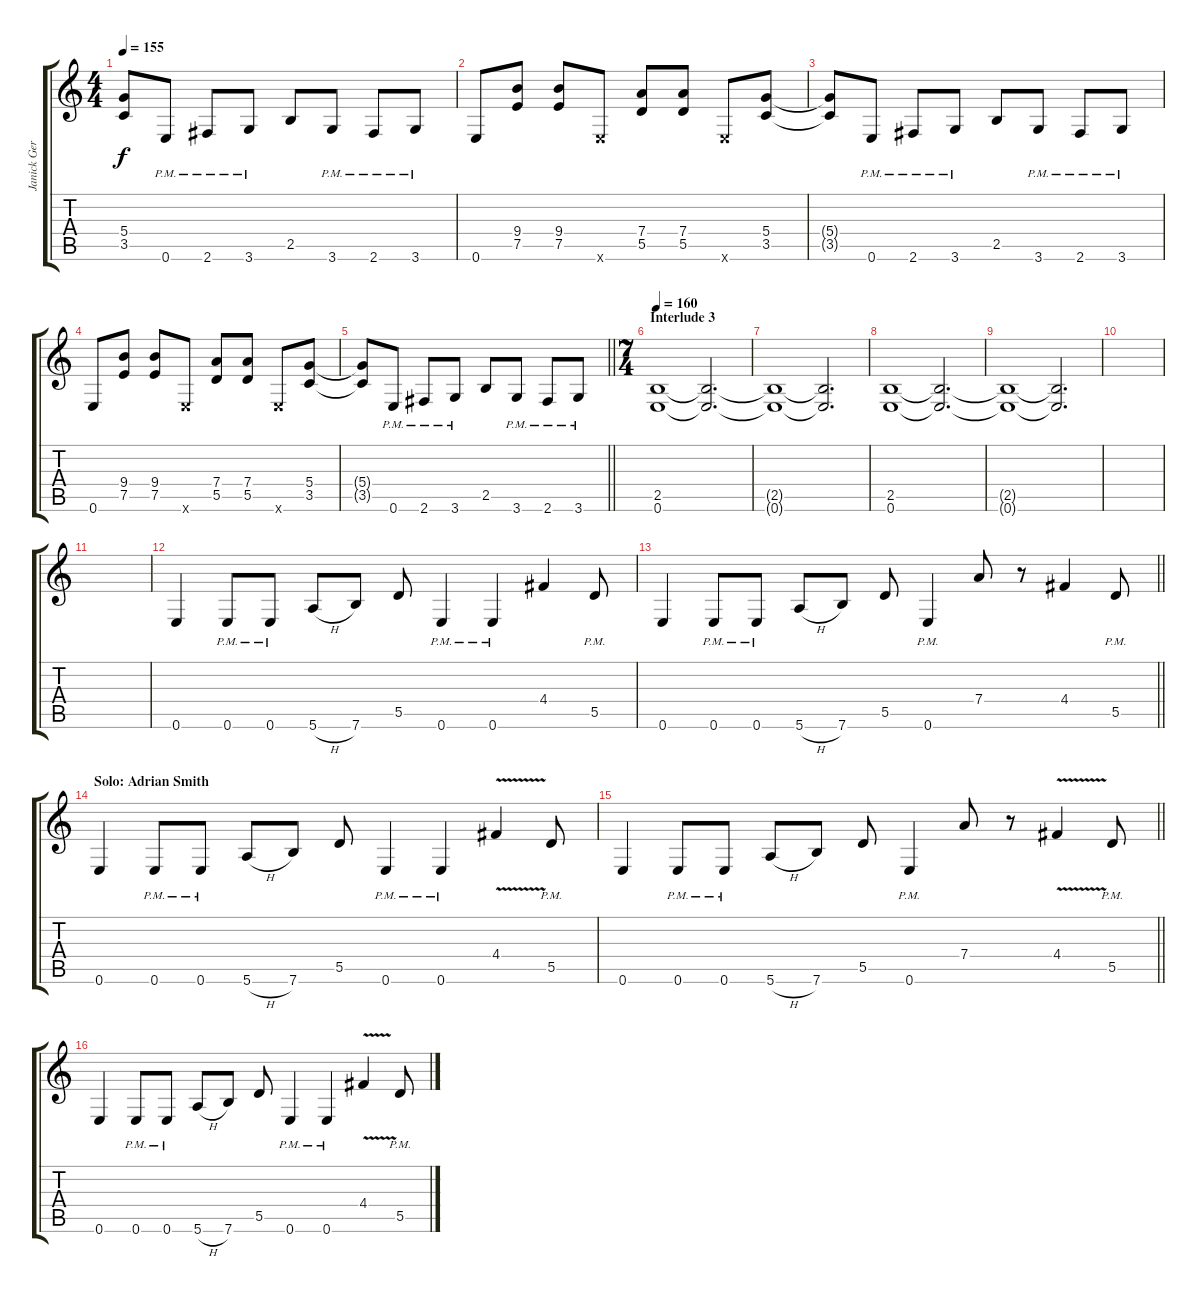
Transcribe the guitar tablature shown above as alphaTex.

\track ("Janick Gers" "Janick Ger") {instrument overdrivenguitar}
\staff {score tabs}
\tuning (E4 B3 G3 D3 A2 E2) {hide}
\ts (4 4)
\tempo 155
\clef g2
\ks c
(5.4{t} 3.5{t}).8{dy f} 0.6{pm}.8 2.6{pm}.8 3.6{pm}.8 2.5.8 3.6{pm}.8 2.6{pm}.8 3.6{pm}.8 |
0.6.8 (9.4 7.5).8 (9.4 7.5).8 0.6{x}.8 (7.4 5.5).8 (7.4 5.5).8 0.6{x}.8 (5.4 3.5).8 |
(5.4{t} 3.5{t}).8 0.6{pm}.8 2.6{pm}.8 3.6{pm}.8 2.5.8 3.6{pm}.8 2.6{pm}.8 3.6{pm}.8 |
0.6.8 (9.4 7.5).8 (9.4 7.5).8 0.6{x}.8 (7.4 5.5).8 (7.4 5.5).8 0.6{x}.8 (5.4 3.5).8 |
\barLineRight lightlight
(5.4{t} 3.5{t}).8 0.6{pm}.8 2.6{pm}.8 3.6{pm}.8 2.5.8 3.6{pm}.8 2.6{pm}.8 3.6{pm}.8 |
\ts (7 4)
\section ("" "Interlude 3")
\tempo 160
(2.5 0.6).1 (2.5{t} 0.6{t}).2{d} |
(2.5{t} 0.6{t}).1 (2.5{t} 0.6{t}).2{d} |
(2.5 0.6).1 (2.5{t} 0.6{t}).2{d} |
(2.5{t} 0.6{t}).1 (2.5{t} 0.6{t}).2{d} |
|
|
0.6.4 0.6{pm}.8 0.6{pm}.8 5.6{h}.8 7.6.8 5.5.8 0.6{pm}.4 0.6{pm}.4 4.4.4 5.5{pm}.8 |
\barLineRight lightlight
0.6.4 0.6{pm}.8 0.6{pm}.8 5.6{h}.8 7.6.8 5.5.8 0.6{pm}.4 7.4.8 r.8 4.4.4 5.5{pm}.8 |
\section ("" "Solo: Adrian Smith")
0.6.4 0.6{pm}.8 0.6{pm}.8 5.6{h}.8 7.6.8 5.5.8 0.6{pm}.4 0.6{pm}.4 4.4{v}.4 5.5{pm}.8 |
\barLineRight lightlight
0.6.4 0.6{pm}.8 0.6{pm}.8 5.6{h}.8 7.6.8 5.5.8 0.6{pm}.4 7.4.8 r.8 4.4{v}.4 5.5{pm}.8 |
0.6.4 0.6{pm}.8 0.6{pm}.8 5.6{h}.8 7.6.8 5.5.8 0.6{pm}.4 0.6{pm}.4 4.4{v}.4 5.5{pm}.8
